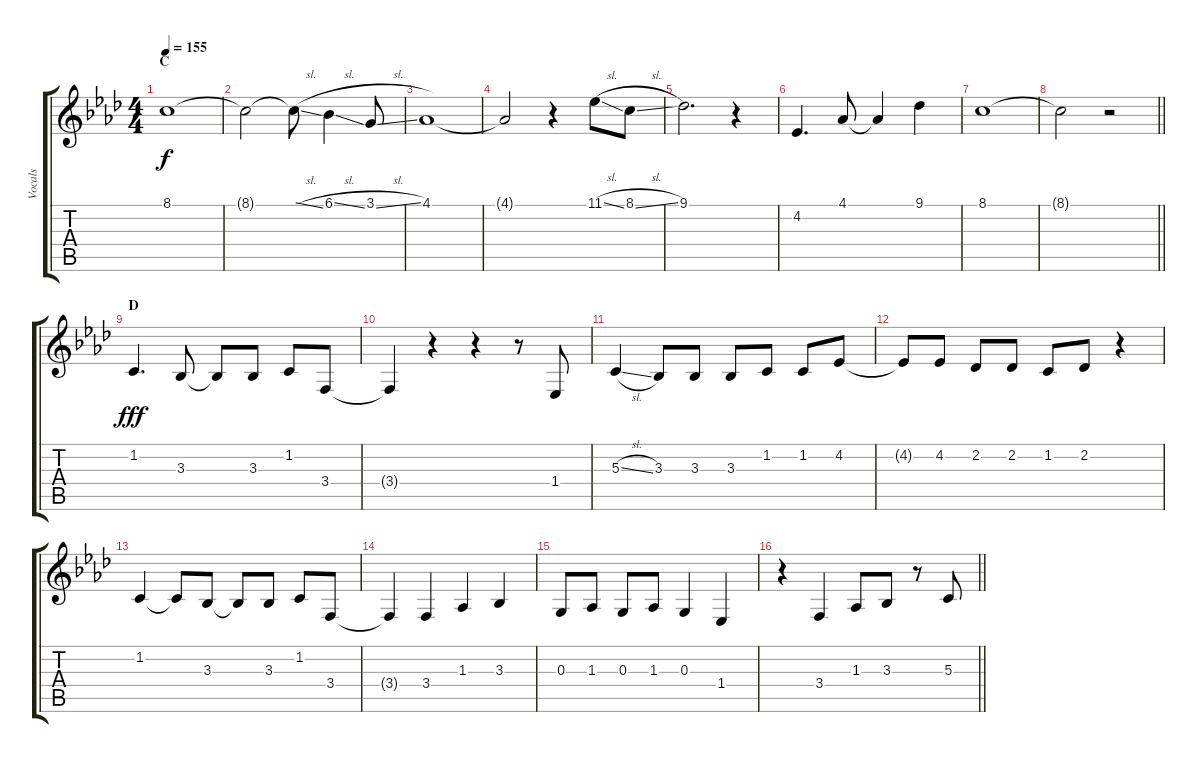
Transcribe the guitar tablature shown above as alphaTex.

\track ("Vocals" "Vocals") {instrument voiceoohs}
\staff {score tabs}
\tuning (E4 B3 G3 D3 A2 E2) {hide}
\ts (4 4)
\section ("" "C")
\tempo 155
\clef g2
\ks ab
8.1.1{dy f} |
8.1{t}.2 8.1{sl t}.8 6.1{sl}.4 3.1{sl}.8 |
4.1.1 |
4.1{t}.2 r.4 11.1{sl}.8 8.1{sl}.8 |
9.1.2{d} r.4 |
4.2.4{d} 4.1.8 4.1{t}.4 9.1.4 |
8.1.1 |
\barLineRight lightlight
8.1{t}.2 r.2 |
\section ("" "D")
1.2.4{d dy fff} 3.3.8 3.3{t}.8 3.3.8 1.2.8 3.4.8 |
3.4{t}.4 r.4 r.4 r.8 1.4.8 |
5.3{sl}.4 3.3.8 3.3.8 3.3.8 1.2.8 1.2.8 4.2.8 |
4.2{t}.8 4.2.8 2.2.8 2.2.8 1.2.8 2.2.8 r.4 |
1.2.4 1.2{t}.8 3.3.8 3.3{t}.8 3.3.8 1.2.8 3.4.8 |
3.4{t}.4 3.4.4 1.3.4 3.3.4 |
0.3.8 1.3.8 0.3.8 1.3.8 0.3.4 1.4.4 |
\barLineRight lightlight
r.4 3.4.4 1.3.8 3.3.8 r.8 5.3.8
